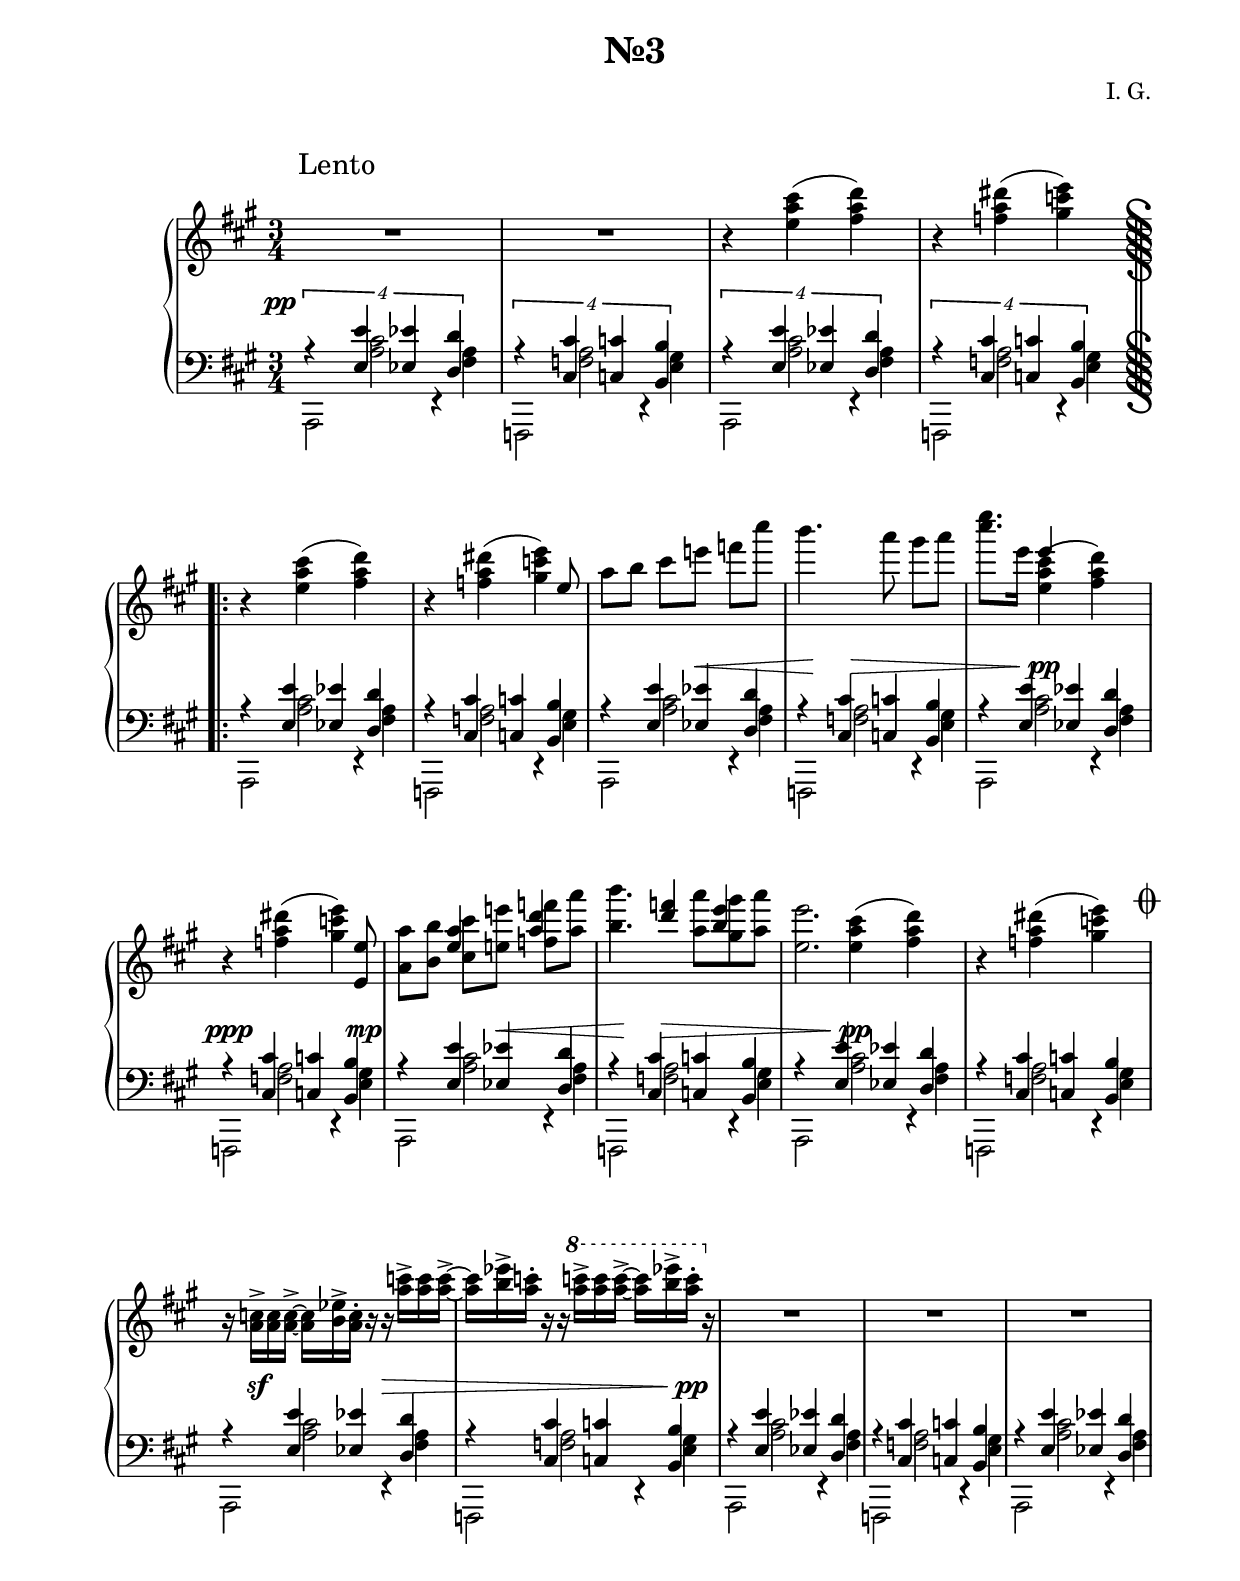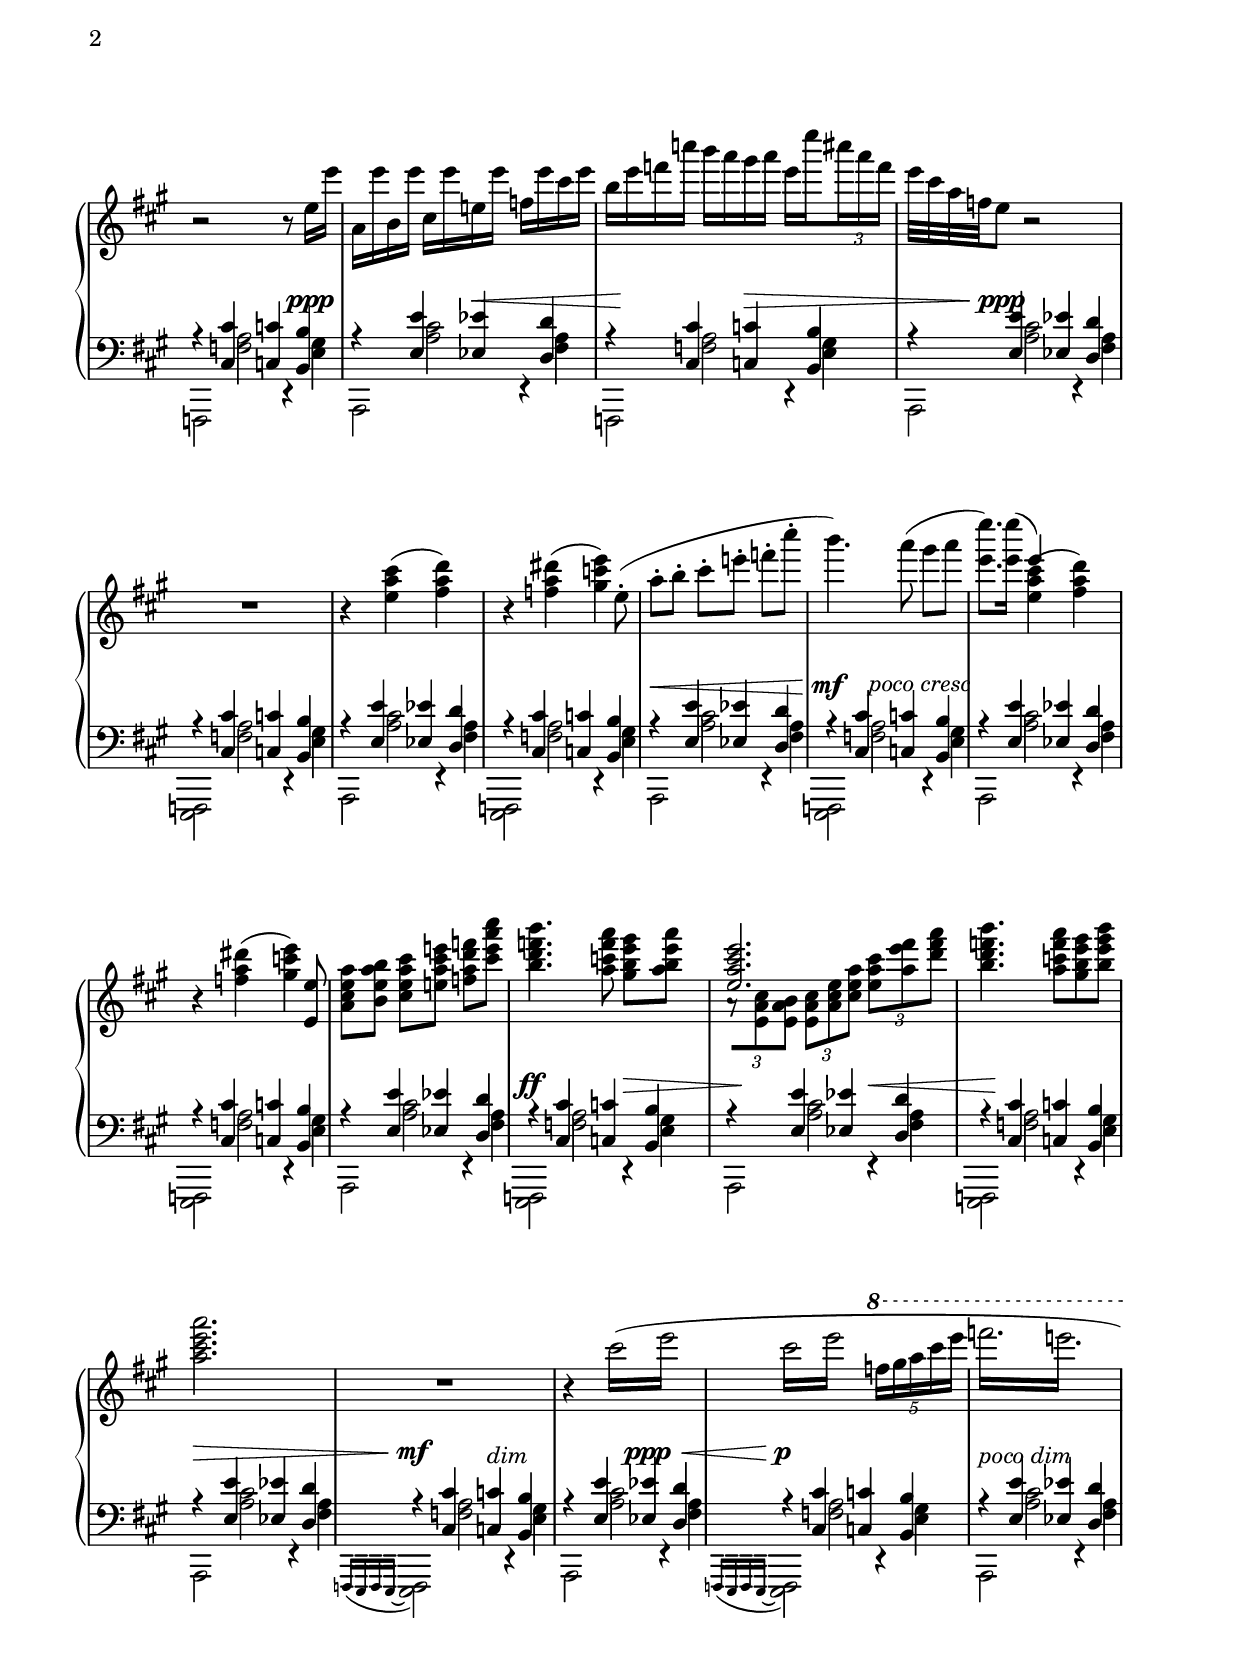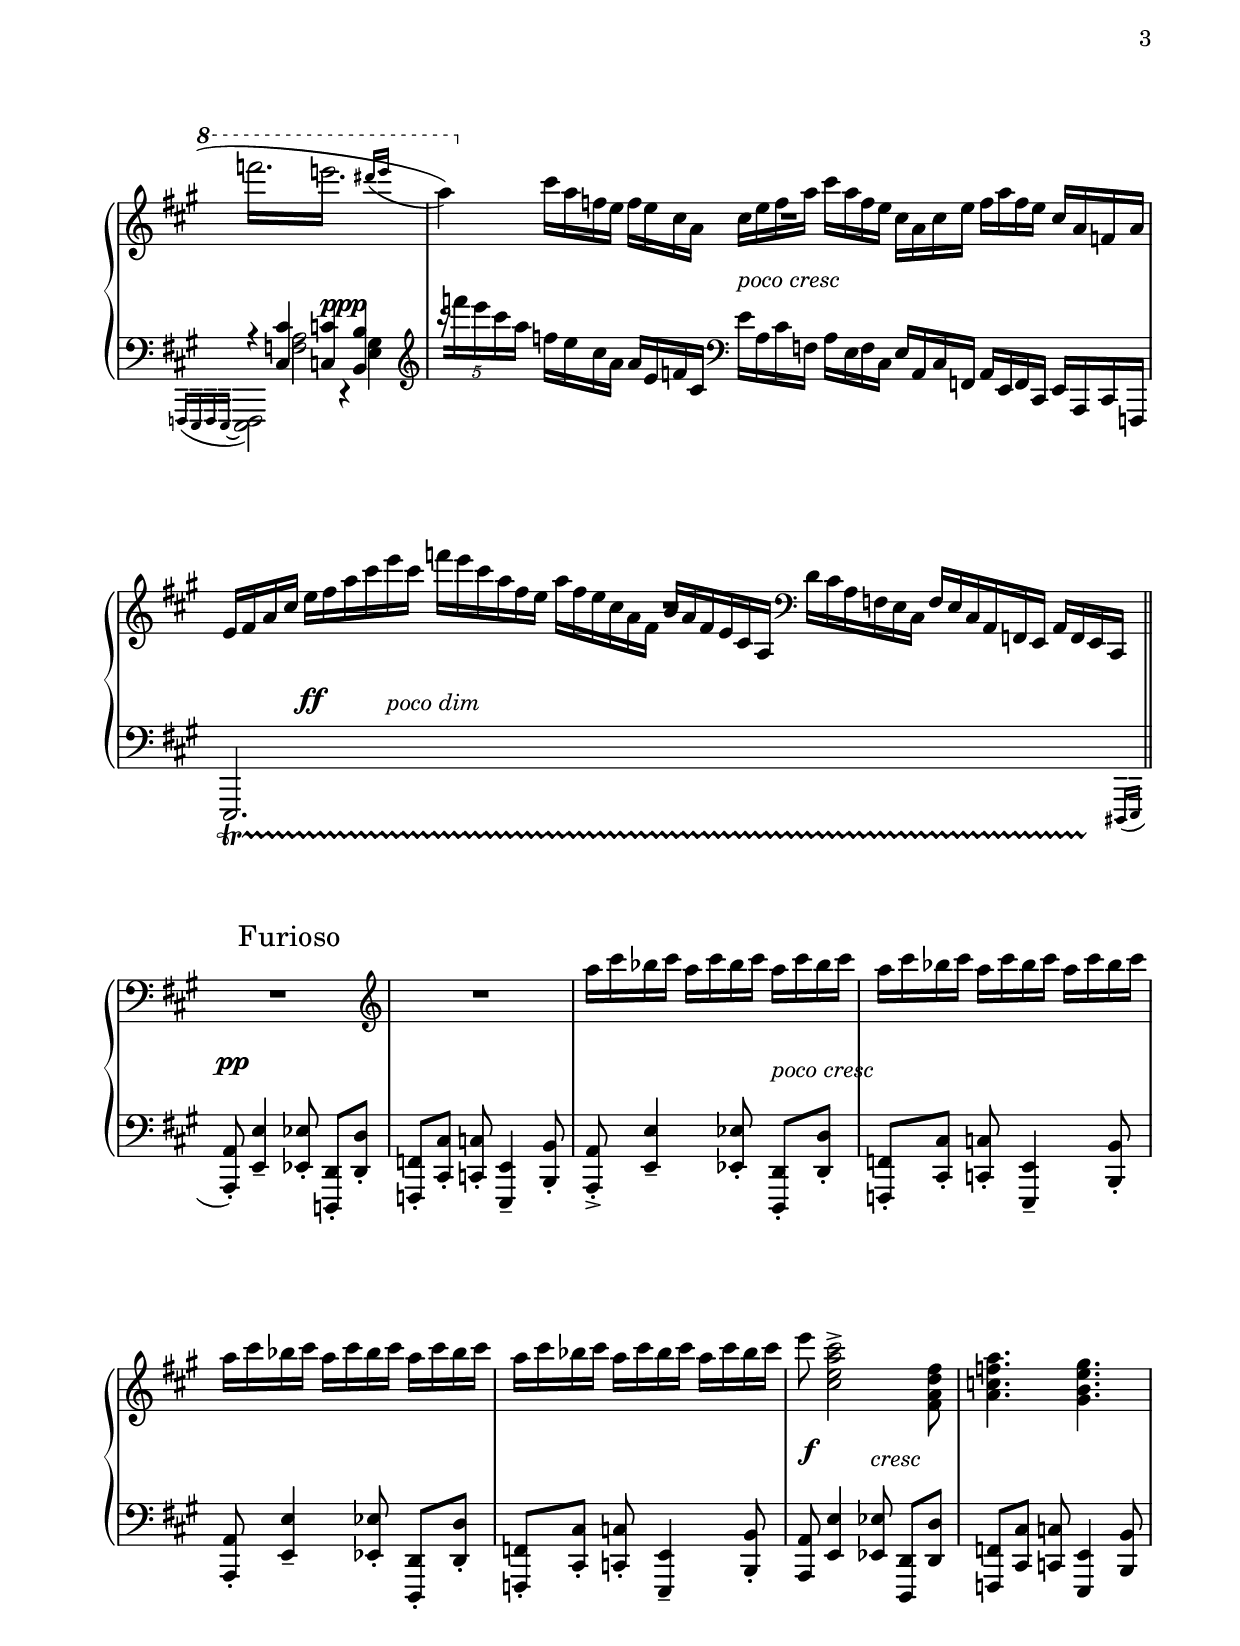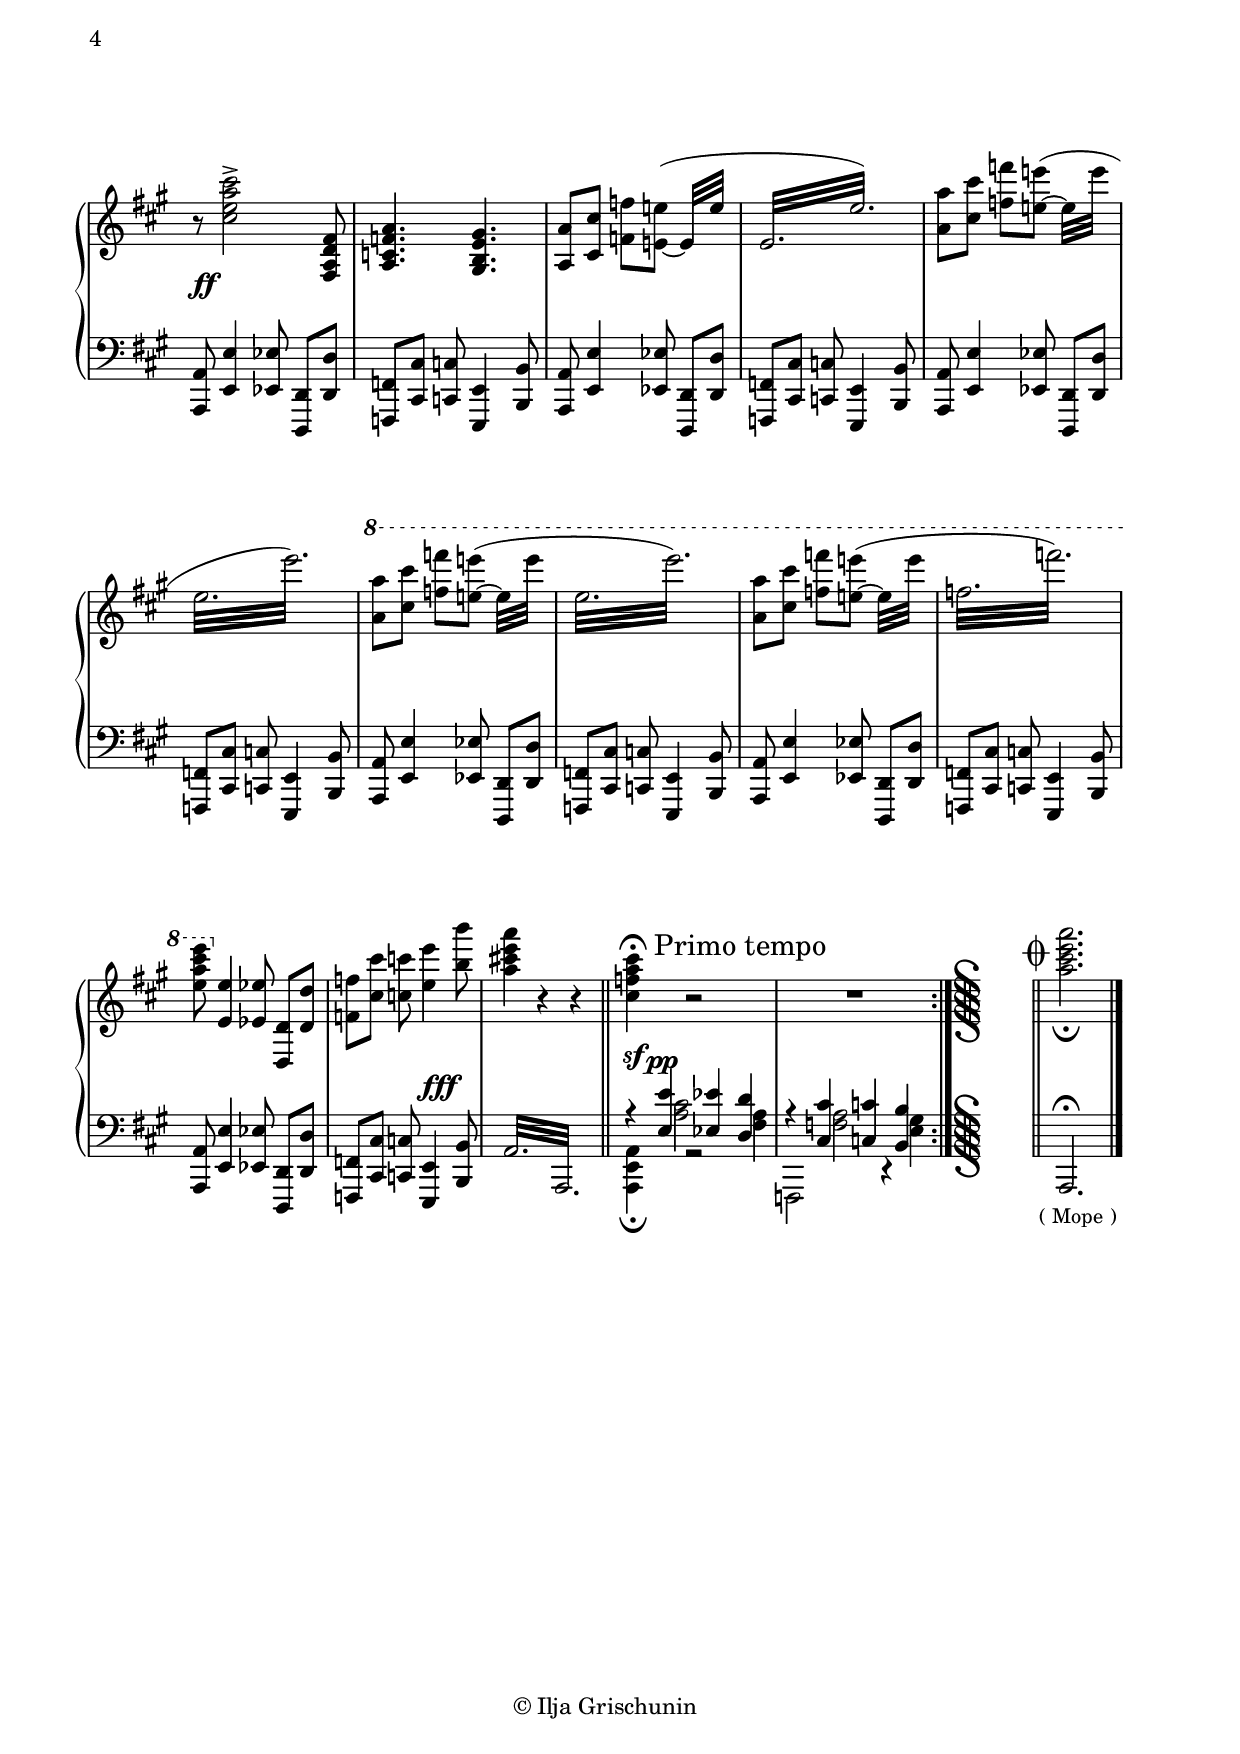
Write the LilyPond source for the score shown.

\version "2.19.15"
%\version "2.18.0"

\language "deutsch"

\header {
  title = "№3"
  %meter = "Lento"
  composer = "I. G."
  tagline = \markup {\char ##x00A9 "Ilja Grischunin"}
}

\paper {
  #(set-paper-size "a4")
  top-system-spacing.basic-distance = #25
  top-markup-spacing.basic-distance = #15
  markup-system-spacing.basic-distance = #30
  system-system-spacing.basic-distance = #30
  last-bottom-spacing.basic-distance = #25
  two-sided = ##t
  inner-margin = 20
  outer-margin = 15
}

\layout {
  indent = 10
  \context {
    \PianoStaff
    \consists #Span_stem_engraver
  }
  \context{
    \Score
    \override StaffGrouper.staff-staff-spacing.basic-distance = #15
    \remove "Bar_number_engraver"
  }
}

\version "2.19.15"
%\version "2.18.0"

\language "deutsch"

%%%%%%%%%%% RH %%%%%%%%%%%%
rechtsDrei = {
  \clef treble
  \key a \major
  \time 3/4
  \once\override Score.RehearsalMark.extra-offset = #'(4 . 2)
  \mark "Lento"
  R2. R r4 <e'' a'' cis'''>( <fis'' a'' d'''>)
  r <f'' a'' dis'''>( <gis'' c''' e'''>)
  \break
  \bar "S.|:-S"
  r4 <e'' a'' cis'''>( <fis'' a'' d'''>)
  r <<{s4 s8 e''}\\{<f'' a'' dis'''>4^( <gis'' c''' e'''>)}>>
  a''8[ h''] cis'''[ e'''!] f'''[ cis''''] h'''4. a'''8 gis'''[ a''']
  <cis'''' e''''>8. e'''16
  << {e'''4 s}\\{<e'' a'' cis'''>^( <fis'' a'' d'''>) }>>
  r <<
    {
      s4 s8 <e' e''>
      \override NoteColumn.force-hshift = #-1.3
      s4 <e'' a''> <a'' d'''> s <d''' f'''> <h'' e'''>
      s \stemDown <e'' a'' cis'''>^( <fis'' a'' d'''>)
    }
    \\
    {
      <f'' a'' dis'''>4^( <gis'' c''' e'''>)
      <a' a''>8[ <h' h''>] <cis'' cis'''>[ <e''! e'''!>]
      <f'' f'''>[ <a'' a'''>] <h'' h'''>4. <a'' a'''>8 <gis'' gis'''> <a'' a'''>
      <e'' e'''>2.
    }
  >>
  r4 <f'' a'' dis'''>4^(
  \once \override Score.RehearsalMark.extra-offset = #'( 6 . -3 )
  %\once \override Score.RehearsalMark #'font-size = #1
  \mark \markup { \musicglyph #"scripts.coda" }
  <gis'' c''' e'''>)
  r16 <a' c''>-> q q->~ q <h' es''>-> <a' c''>-. r
  r <a'' c'''>-> q q->~ q <h'' es'''>-> <a'' c'''>-. r r
  \ottava #1
  \set Staff.ottavation = #"8"
  <a''' c''''>-> q q->~ q <h''' es''''>-> <a''' c''''>-.
  \ottava #0 r
  R2.*3 r2 r8 e''16 e''' a' e''' h' e''' cis'' e''' e''! e''' f'' e''' cis''' e'''
  h'' e''' f''' c'''' h''' a''' gis''' a'''
  \set subdivideBeams = ##t
  \set tupletSpannerDuration = #(ly:make-moment 1 4)
  \set baseMoment = #(ly:make-moment 1 8)
  \omit TupletBracket
  e''' e'''' \times 2/3 {cis''''16 a''' f'''} e'''32 cis''' a'' f'' e''8 r2 R2.
  r4 <e'' a'' cis'''>( <fis'' a'' d'''>)
  r <<
    {
      \stemDown
      <f'' a'' dis'''>4^( <gis'' c''' e'''>)
      s2. s s4 <e'' a'' cis'''>^( <fis'' a'' d'''>)
    }
    \\
    {
      s4 s8 e''^.^( a''8^.[ h''^.] cis'''^.[ e'''!^.]
      f'''^.[ cis''''^.] h'''4.) a'''8^( gis'''[ a''']
      <e''' e''''>8.) <e''' e''''>16^( \stemUp e'''4) s
    }
  >>
  r <<
    {
      s4 s8 <e' e''>
    }
    \\
    {
      <f'' a'' dis'''>4^( <gis'' c''' e'''>)
    }
  >>
  <a' cis'' e'' a''>8[ <h' e'' a''h''>]
  <cis'' e'' a'' cis'''>[ <e''! a'' cis''' e'''!>]
  <f'' a'' d''' f'''>[ <cis''' e''' a''' cis''''>]
  <h'' d''' f''' h'''>4.<a'' c''' f''' a'''>8
  <gis'' h'' e''' gis'''>[ <a'' h'' e''' a'''>]
  <<
    {
      <e'' a'' cis''' e'''>2.
    }
    \\
    {
      \times 2/3 {a'8\rest[ <e' a' cis''><e' a' h'>]}
      \times 2/3 {<e' a' cis''>8<a' cis'' e''><cis'' e'' a''>}
      \times 2/3 {<e'' a'' cis'''>8<a'' e''' fis'''><d''' fis''' a'''>}
    }
  >>
  <h'' d''' f''' h'''>4. <a'' c''' f''' a'''>8
  <gis'' h'' e''' gis'''><h'' e''' gis''' h'''>
  <a'' cis''' e''' a'''>2. R
  r4
  <<
    {
      s2 s2.*2

      #(define afterGraceFraction (cons 15 16))
      \afterGrace s2. {
        %\shape #'(
        %          (( 0 . 0) (0.5 . -0.5) (1 . -1) (2 . -1))
        %         ((0 . -1) (0.5 . -0.5) (0 . 0) (0 . 0))
        %        ) Slur
        dis''''16[_( e'''']
      }
      \hideNotes
      a'''4)
      \unHideNotes
    }
    \\
    {
      \repeat tremolo 4 {cis'''16^( e'''}
      \repeat tremolo 4 {cis'''16 e'''}
      \ottava #1
      \set Staff.ottavation = #"8"
      \times 4/5 {f'''16 gis''' a''' cis'''' e''''}
      \repeat tremolo 6 {f''''16 e''''!}
      \repeat tremolo 6 {f''''16 e''''!}
      \cadenzaOn
      a'''4)
    }
  >>
  \ottava #0
  \relative a'{
    \set baseMoment = #(ly:make-moment 1 2)
    cis'16[ a f e] f[ e cis a] cis[ e f a] cis[ a f e]
    cis[ a cis e] f[ a f e] cis[ a f a]\bar "|"
    e[ f a cis] e[ f a cis e cis] f[ e cis a f e] a[ f e cis a f] h[ a f e cis a]
    \clef bass
    d[ cis a f e cis] f[ e cis a f e] a[ f e cis]
  }
  \cadenzaOff
  \bar "||"
  %\once\override Score.MetronomeMark.extra-offset = #'(-2 . 2)
  %\tempo "Furioso"
  \once\override Score.RehearsalMark.extra-offset = #'(4 . 2)
  \mark "Furioso"
  R2.
  \clef treble
  R2.
  \repeat unfold 12 {a''16 cis''' b'' cis''' }
  e'''8 <cis'' e'' a'' cis'''>2-> <fis' a' d'' fis''>8
  <a' c'' f'' a''>4. <gis' h' e'' gis''>
  r8 <cis'' e'' a'' cis'''>2-> <fis a d' fis'>8
  <a c' f' a'>4. <gis h e' gis'>
  <a a'>8[ <cis' cis''>] <f' f''>[ <e'! e''!>]~(
  \override Beam.gap = #0
  \repeat tremolo 4 {e'32 e''}
  \repeat tremolo 12 {e'32 e'')}
  <a' a''>8[ <cis'' cis'''>] <f'' f'''>[ <e''! e'''!>]~(
  \repeat tremolo 4 {e''32 e'''}
  \repeat tremolo 12 {e''32 e''')}
  \ottava #1
  \set Staff.ottavation = #"8"
  <a'' a'''>8[ <cis''' cis''''>] <f''' f''''>[ <e'''! e''''!>]~(
  \repeat tremolo 4 {e'''32 e''''}
  \repeat tremolo 12 {e'''32 e'''')}
  <a'' a'''>8[ <cis''' cis''''>] <f''' f''''>[ <e'''! e''''!>]~(
  \repeat tremolo 4 {e'''32 e''''}
  \repeat tremolo 12 {f'''32 f'''')}
  <e''' a''' cis'''' e''''>8
  \ottava #0
  <e' e''>4 <es' es''>8 <d d'>[ <d' d''>]
  <f' f''>[ <cis'' cis'''>] <c'' c'''> <e'' e'''>4
  <h'' h'''>8 <a'' cis'''! e''' a'''>4 r r \bar "||"
  %\once\override Score.MetronomeMark.extra-offset = #'(2.5 . -2)
  %\tempo "Primo tempo"
  \once\override Score.RehearsalMark.extra-offset = #'(13 . -3)
  \mark "Primo tempo"
  <cis'' f'' a'' cis'''>4\fermata r2 R2. \bar ":|.S-S"
  \cadenzaOn
  \stopStaff
  s4
  \bar "||"
  \startStaff
  \cadenzaOff
  \mark \markup { \musicglyph #"scripts.coda" }
  <a'' cis''' e''' a'''>2._\fermata
  \bar "|."
  \override Score.RehearsalMark.self-alignment-X = #RIGHT
  \override Score.RehearsalMark.direction = #DOWN
  \override Score.RehearsalMark.extra-offset = #'(0 . -1)
  \mark \markup {\small{( Море )}}
}
%%%%%%%% DYNAMIC %%%%%%%%%%
dynamicDrei = {
  \override Hairpin.to-barline = ##f
  \override Hairpin.minimum-length = #10
  \once \override DynamicText.extra-offset = #'(-3 . -3)
  s2.*6\pp
  \override DynamicText.extra-offset = #'(0 . -2)
  \override Hairpin.extra-offset = #'(0 . -2)
  \override TextScript.extra-offset = #'(0 . -1)
  s4. s4.\< s4\! s2\> s4 s2\pp s2\ppp s8 s\mp s4. s4.\< s4\! s2\> s4 s2\pp s2.
  s16
  \override DynamicText.extra-offset = #'(0 . -0.5)
  \override Hairpin.extra-offset = #'(0 . -0.5)
  s8.\sf s4 s\> s2 s8 s8\pp s2.*3 s2 s8
  \override DynamicText.extra-offset = #'(0 . -2)
  \override Hairpin.extra-offset = #'(0 . -2)
  s\ppp s4. s\< s\!s\> s8 s8\ppp s2
  s2.*3 s2.\< s4\mf s2-\markup {\italic {poco cresc}} s2.*3 s2\ff s4\> s2\! s4\<
  s2.\! s\> s4.\mf s-\markup {\italic dim} s s\ppp\< s2.\p
  s2.-\markup {\italic {poco dim}} s2 s4\ppp s2. s4^\markup {\italic {poco cresc}}
  s1 s4 s4\ff s4*9-\markup {\italic {poco dim}}
  \override DynamicText.extra-offset = #'(0 . 0.5)
  \override Hairpin.extra-offset = #'(0 . 0.5)
  \override TextScript.extra-offset = #'(0 . 0.5)
  s2.*2\pp
  s2 s4-\markup {\italic {poco cresc}} s2.*3 s4.\f s-\markup {\italic cresc} s2.
  s2.*11\ff s2
  \once\override DynamicText.extra-offset = #'(0 . -3)
  s4\fff s2.
  \once\override DynamicText.extra-offset = #'(0 . 0)
  s8.\sf
  \once\override DynamicText.extra-offset = #'(0 . -0.5)
  s16\pp s2
}
%%%%%%%%%%% LH %%%%%%%%%%%%
voiceA = \relative e {
  \repeat unfold 2 {
    \times 3/4 {
      <<
        {
          r4 <e e'> <es es'> <d d'>
        }
        \\
        {
          \override NoteColumn.force-hshift = #1.3
          s4 <a' cis>2 <fis a>4
        }
      >>
    }
    \times 3/4 { << { r <cis cis'> <c c'> <h h'> } \\ { s4 <f' a>2 <e gis>4 } >>  }
  }
  \omit TupletNumber
  \omit TupletBracket
  \repeat unfold 18 {
    \times 3/4 { <<   { r4 <e e'> <es es'> <d d'> }  \\  { s4 <a' cis>2 <fis a>4 } >> }
    \times 3/4 { << { r <cis cis'> <c c'> <h h'> } \\ { s4 <f' a>2 <e gis>4 } >>  }
  }
  s2.* 27 s4
  \omit TupletNumber
  \omit TupletBracket
  \times 3/4 {
    <<
      {
        r4 <e e'> <es es'> <d d'>
      }
      \\
      {
        \override NoteColumn.force-hshift = #1.3
        s4 <a' cis>2 <fis a>4
      }
    >>
  }
  \times 3/4 { << { r <cis cis'> <c c'> <h h'> } \\ { s4 <f' a>2 <e gis>4 } >>  }
  \cadenzaOn
  \stopStaff
  s4
  \bar "||"
  \startStaff
  \cadenzaOff
  s2.
}
voiceB = \relative a, {
  \repeat unfold 11 {a,2 r4 f2 r4}
  \repeat unfold 6 {a2 r4 <e f>2 r4}
  \repeat unfold 3 {a2 r4 \acciaccatura { \stemUp f16[e f e]~} <e f>2 r4}
  \clef treble
  \times 4/5 {r16[ f''''' e cis a]} f16[ e cis a] \stemUp a[ e f cis]
  \clef bass
  \stemDown e[ a, cis f,] a[ e f cis]
  \stemUp e[ a, cis f,] a[ e f cis] e[ a, cis f,]
  \override TrillSpanner #'(bound-details right padding) = #1
  \once \override TrillSpanner #'extra-offset = #'(0 . 0.2)
  e2.\startTrillSpan s
  #(define afterGraceFraction (cons 15 16))
  s \afterGrace s2 {dis16[(\stopTrillSpan e]}
  <a a'>8-.) <e' e'>4-- <es es'>8-. <d, d'>-.[ <d' d'>-.]
  <f, f'>-.[ <cis' cis'>-.] <c c'>-. <e, e'>4-- <h' h'>8-.
  <a a'>8-.-> <e' e'>4-- <es es'>8-. <d, d'>-.[ <d' d'>-.]
  <f, f'>-.[ <cis' cis'>-.] <c c'>-. <e, e'>4-- <h' h'>8-.
  <a a'>8-. <e' e'>4-- <es es'>8-. <d, d'>-.[ <d' d'>-.]
  <f, f'>-.[ <cis' cis'>-.] <c c'>-. <e, e'>4-- <h' h'>8-.
  \repeat unfold 7 {
    <a a'>8 <e' e'>4 <es es'>8 <d, d'>[ <d' d'>]
    <f, f'>[ <cis' cis'>] <c c'> <e, e'>4 <h' h'>8
  }
  \repeat tremolo 12 {a'32 a,}
  <a e' a>4\fermata r2
  f r4
  \cadenzaOn
  \stopStaff
  s4
  \bar "||"
  \startStaff
  \cadenzaOff
  \stemUp
  a2.^\fermata
}
linksDrei = {
  \clef bass
  \key a \major
  \time 3/4
  <<
    {
      \voiceA
    }
    \\
    {
      \voiceB
    }
  >>
}


\score {
  \new PianoStaff <<
    \new Staff = "RH" \rechtsDrei
    \new Dynamics = "Dynamics_pf" \dynamicDrei
    \new Staff = "LH" \linksDrei
  >>
}